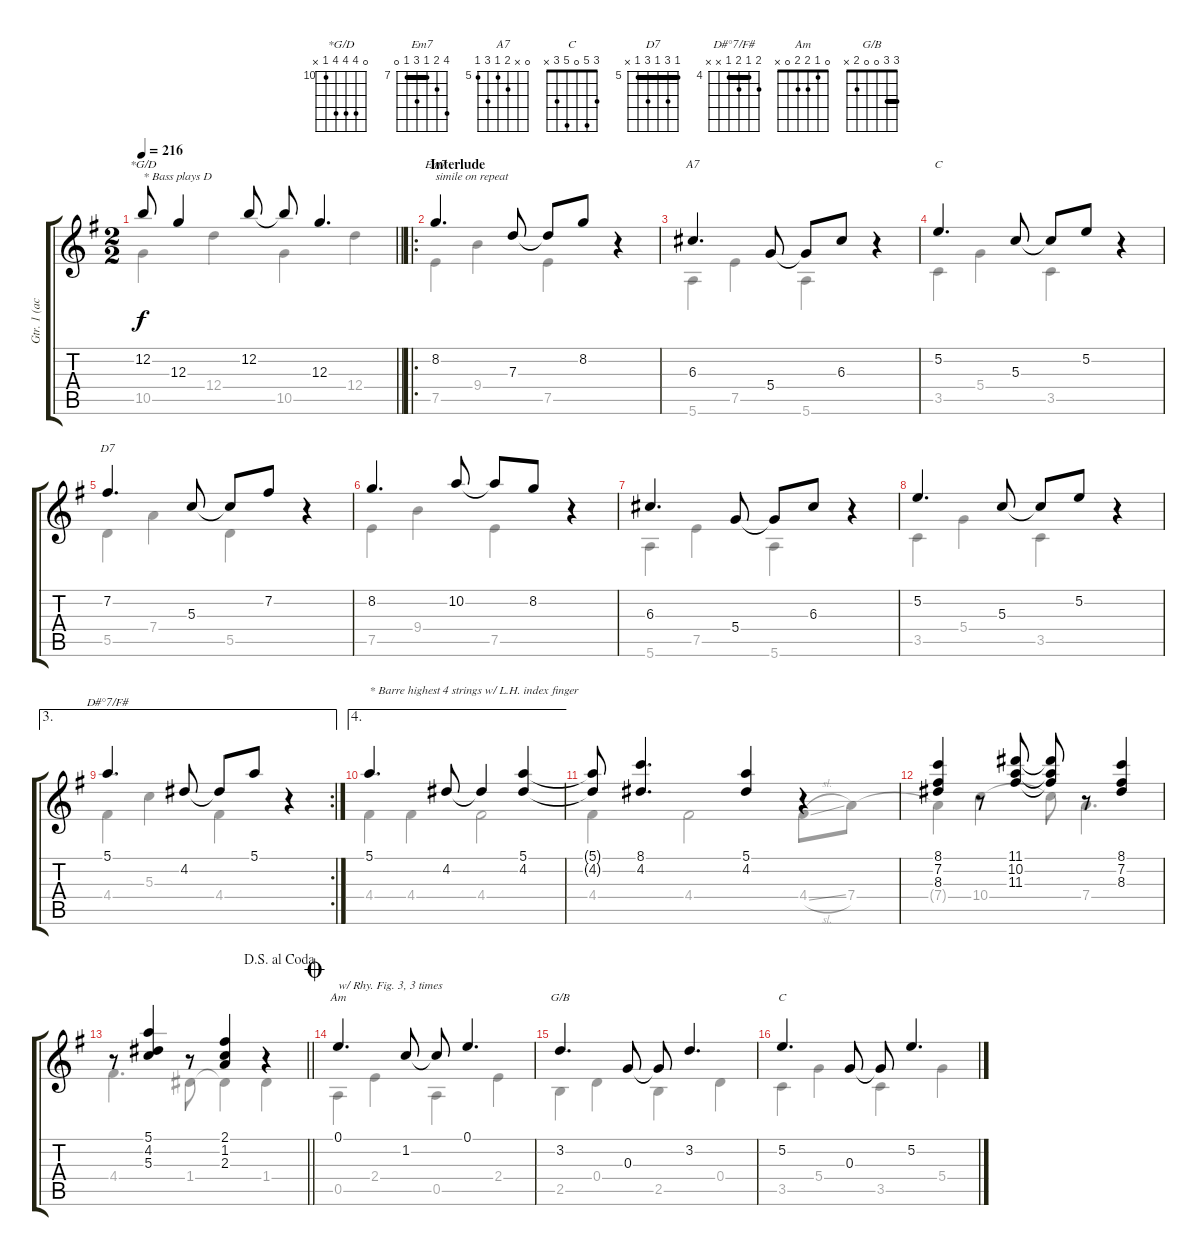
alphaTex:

\track ("Gtr. 1 (acous.)" "Gtr. 1 (ac") {instrument acousticguitarsteel}
\staff {score tabs}
\tuning (E4 B3 G3 D3 A2 E2) {hide}
\chord ("*G/D" 0 13 13 13 10 x) {firstfret 10}
\chord ("Em7" 10 8 7 9 7 0) {firstfret 7 barre 7}
\chord ("A7" 0 x 6 5 7 5) {firstfret 5}
\chord ("C" 3 5 5 5 3 x) {barre 3}
\chord ("D7" 5 7 5 7 5 x) {firstfret 5 barre 5}
\chord ("D#°7/F#" 5 4 5 4 x x) {firstfret 4 barre 4}
\chord ("Am" 0 1 2 2 0 x)
\chord ("G/B" 3 3 0 0 2 x) {barre 3}
\chord ("C" 3 5 0 5 3 x)
\voice
\ts (2 2)
\tempo 216
\clef g2
\barLineRight lightlight
\ks eminor
12.2.8{ch "*G/D" txt "* Bass plays D" dy f} 12.3.4 12.2.8 12.2{t}.8 12.3.4{d} |
\ro
\section ("" "Interlude")
8.2.4{d ch "Em7" txt "simile on repeat"} 7.3.8 7.3{t}.8 8.2.8 r.4 |
6.3.4{d ch "A7"} 5.4.8 5.4{t}.8 6.3.8 r.4 |
5.2.4{d ch "C"} 5.3.8 5.3{t}.8 5.2.8 r.4 |
7.2.4{d ch "D7"} 5.3.8 5.3{t}.8 7.2.8 r.4 |
8.2.4{d} 10.2.8 10.2{t}.8 8.2.8 r.4 |
6.3.4{d} 5.4.8 5.4{t}.8 6.3.8 r.4 |
5.2.4{d} 5.3.8 5.3{t}.8 5.2.8 r.4 |
\ae 3
\rc 2
5.1.4{d ch "D#°7/F#"} 4.2.8 4.2{t}.8 5.1.8 r.4 |
\ae 4
5.1.4{d txt "* Barre highest 4 strings w/ L.H. index finger"} 4.2.8 4.2{t}.4 (5.1 4.2).4 |
(5.1{t} 4.2{t}).8 (8.1 4.2).4{d} (5.1 4.2).4 r.4 |
(8.1 7.2 8.3).4 r.8 (11.1 10.2 11.3).8 (11.1{t} 10.2{t} 11.3{t}).8 r.8 (8.1 7.2 8.3).4 |
\jump dalsegnoalcoda
\barLineRight lightlight
r.8 (5.1 4.2 5.3).4 r.8 (2.1 1.2 2.3).4 r.4 |
\jump coda
0.1.4{d ch "Am" txt "w/ Rhy. Fig. 3, 3 times"} 1.2.8 1.2{t}.8 0.1.4{d} |
3.2.4{d ch "G/B"} 0.3.8 0.3{t}.8 3.2.4{d} |
5.2.4{d ch "C"} 0.3.8 0.3{t}.8 5.2.4{d}
\voice
\clef g2
\ottava regular
\simile none
\barLineRight lightlight
\ks eminor
10.5.4{dy f} 12.4.4 10.5.4 12.4.4 |
7.5.4 9.4.4 7.5.4 r.4 |
5.6.4 7.5.4 5.6.4 r.4 |
3.5.4 5.4.4 3.5.4 r.4 |
5.5.4 7.4.4 5.5.4 r.4 |
7.5.4 9.4.4 7.5.4 r.4 |
5.6.4 7.5.4 5.6.4 r.4 |
3.5.4 5.4.4 3.5.4 r.4 |
4.4.4 5.3.4 4.4.4 r.4 |
4.4.4 4.4.4 4.4.2 |
4.4.4 4.4.2 4.4{sl}.8 7.4.8 |
7.4{t}.4 10.4.4 10.4{t}.8 7.4.4{d} |
\barLineRight lightlight
4.4.4{d} 1.4.8 1.4{t}.4 1.4.4 |
0.5.4 2.4.4 0.5.4 2.4.4 |
2.5.4 0.4.4 2.5.4 0.4.4 |
3.5.4 5.4.4 3.5.4 5.4.4
